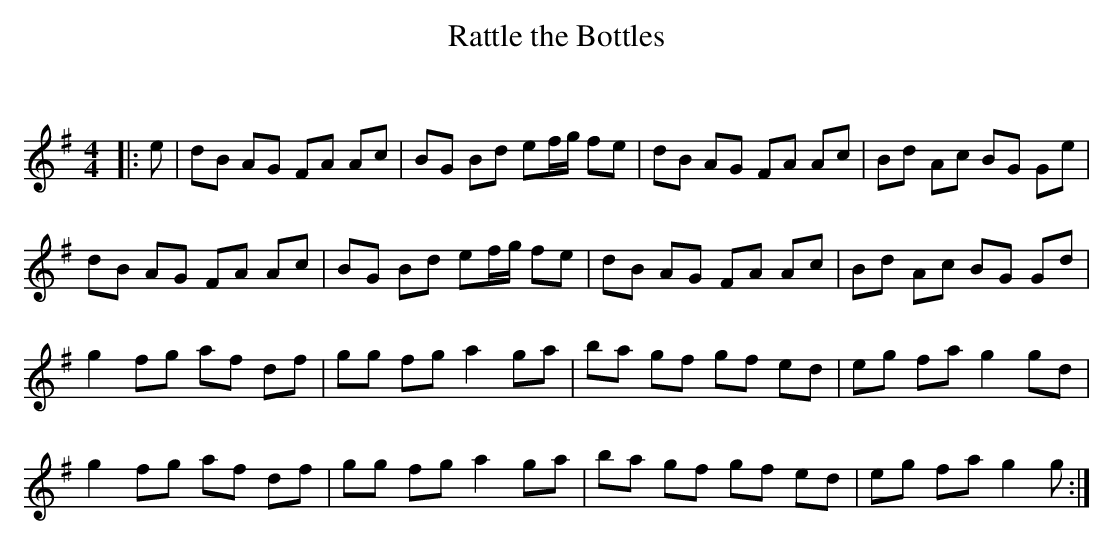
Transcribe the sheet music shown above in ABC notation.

X:1
T: Rattle the Bottles
C:
Q: 232
K:G
M:4/4
L:1/8
|:e|dB AG FA Ac|BG Bd ef1/2g1/2 fe|dB AG FA Ac|Bd Ac BG Ge|
dB AG FA Ac|BG Bd ef1/2g1/2 fe|dB AG FA Ac|Bd Ac BG Gd|
g2 fg af df|gg fg a2 ga|ba gf gf ed|eg fa g2 gd|
g2 fg af df|gg fg a2 ga|ba gf gf ed|eg fa g2 g:|
